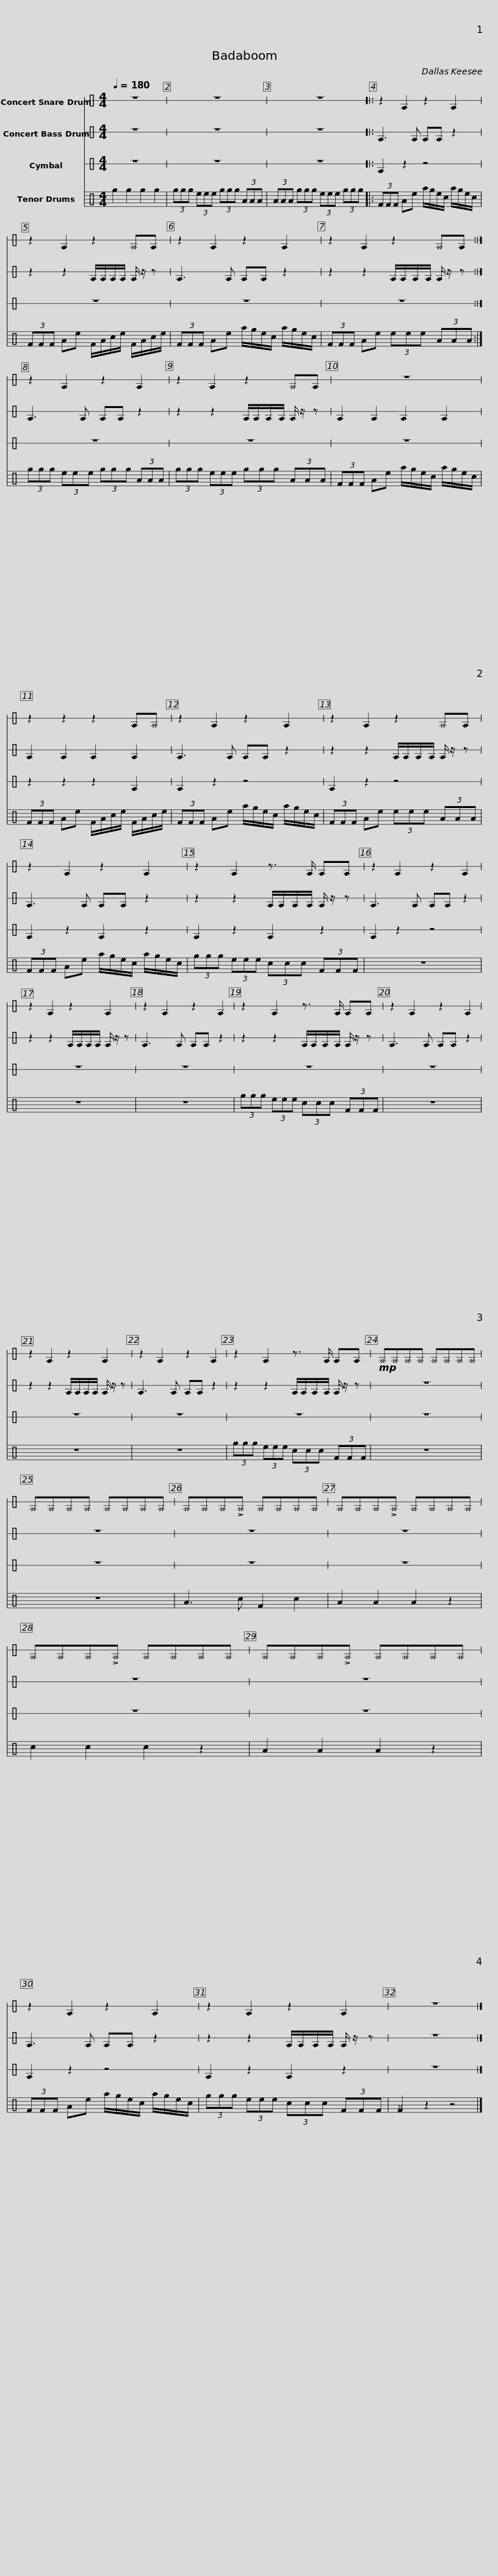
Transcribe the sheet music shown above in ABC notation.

X:1
%%score 1 2 3 4
L:1/8
Q:1/4=180
M:4/4
I:linebreak $
K:C
V:1 perc stafflines=1
K:none
V:2 perc stafflines=1
K:none
V:3 perc stafflines=1
K:none
V:4 perc
K:none
V:1
 z8 | z8 | z8 |:$ z2 E2 z2 E2 | z2 E2 z2 ^EE | %5
 z2 E2 z2 E2 |$ z2 E2 z2 ^EE :| z2 E2 z2 E2 | z2 E2 z2 ^EE |$ z8 | %10
 z2 z2 z2 E^E | z2 E2 z2 E2 |$ z2 E2 z2 ^EE | z2 E2 z2 E2 | z2 E2 z3/2 E/ EE |$ %15
 z2 E2 z2 E2 | z2 E2 z2 E2 | z2 E2 z2 E2 | z2 E2 z3/2 E/ EE | z2 E2 z2 E2 |$ %20
 z2 E2 z2 E2 | z2 E2 z2 E2 | z2 E2 z3/2 E/ EE |!mp! ^E^E^E^E ^E^E^E^E |$ ^E^E^E^E ^E^E^E^E | %25
 ^E^E^E!>!^E ^E^E^E^E | ^E^E^E!>!^E ^E^E^E^E | ^E^E^E!>!^E ^E^E^E^E | ^E^E^E!>!^E ^E^E^E^E |$ z2 E2 z2 E2 | %30
 z2 E2 z2 E2 | z8 |] %32
V:2
 z8 | z8 | z8 |:$ E3 E EE z2 | z2 z2 E/E/E/E/ E/ z/ z | %5
 E3 E EE z2 |$ z2 z2 E/E/E/E/ E/ z/ z :| E3 E EE z2 | z2 z2 E/E/E/E/ E/ z/ z |$ E2 E2 E2 E2 | %10
 E2 E2 E2 E2 | E3 E EE z2 |$ z2 z2 E/E/E/E/ E/ z/ z | E3 E EE z2 | z2 z2 E/E/E/E/ E/ z/ z |$ %15
 E3 E EE z2 | z2 z2 E/E/E/E/ E/ z/ z | E3 E EE z2 | z2 z2 E/E/E/E/ E/ z/ z | E3 E EE z2 |$ %20
 z2 z2 E/E/E/E/ E/ z/ z | E3 E EE z2 | z2 z2 E/E/E/E/ E/ z/ z | z8 |$ z8 | %25
 z8 | z8 | z8 | z8 |$ E3 E EE z2 | %30
 z2 z2 E/E/E/E/ E/ z/ z | z8 |] %32
V:3
 z8 | z8 | z8 |:$ E2 z2 z4 | z8 | %5
 z8 |$ z8 :| z8 | z8 |$ z8 | %10
 z2 z2 z2 E2 | E2 z2 z4 |$ E2 z2 z4 | E2 z2 E2 z2 | E2 z2 E2 z2 |$ %15
 E2 z2 z4 | z8 | z8 | z8 | z8 |$ %20
 z8 | z8 | z8 | z8 |$ z8 | %25
 z8 | z8 | z8 | z8 |$ E2 z2 z4 | %30
 E2 z2 E2 z2 | z8 |] %32
V:4
 g2 g2 g2 g2 | (3ggg (3eee (3ggg (3AAA | (3AAA (3ggg (3eee (3ggg |:$ (3FFF Ae a/g/e/c/ a/g/e/c/ | (3FFF Ae F/A/c/e/ F/A/c/e/ | %5
 (3FFF Ae a/g/e/c/ a/g/e/c/ |$ (3FFF Ae (3eee (3AAA :| (3ggg (3eee (3ggg (3AAA | (3ggg (3eee (3ggg (3AAA |$ (3FFF Ae a/g/e/c/ a/g/e/c/ | %10
 (3FFF Ae F/A/c/e/ F/A/c/e/ | (3FFF Ae a/g/e/c/ a/g/e/c/ |$ (3FFF Ae (3eee (3AAA | (3FFF Ae a/g/e/c/ a/g/e/c/ | (3ggg (3eee (3ccc (3FFF |$ %15
 z8 | z8 | z8 | (3ggg (3eee (3ccc (3FFF | z8 |$ %20
 z8 | z8 | (3ggg (3eee (3ccc (3FFF | z8 |$ z8 | %25
 A3 c F2 c2 | A2 A2 A2 z2 | c2 c2 c2 z2 | A2 A2 A2 z2 |$ (3FFF Ae a/g/e/c/ a/g/e/c/ | %30
 (3ggg (3eee (3ccc (3FFF | [F^A]2 z2 z4 |] %32
